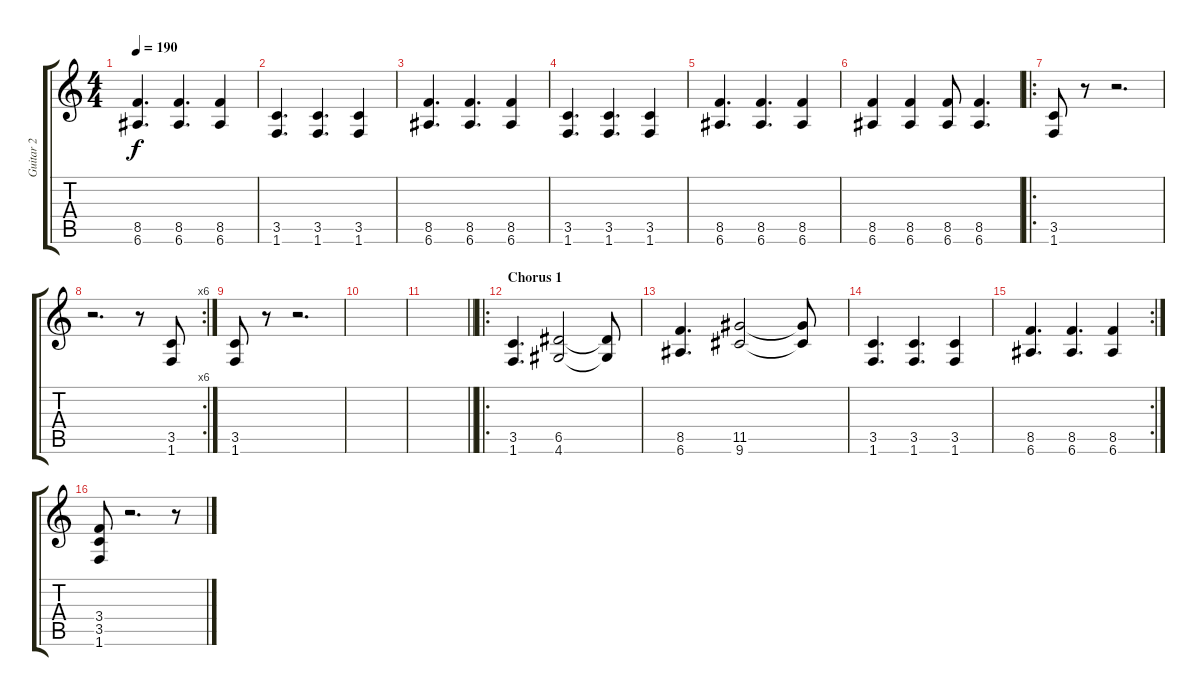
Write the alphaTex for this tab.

\track ("Guitar 2" "Guitar 2") {instrument overdrivenguitar}
\staff {score tabs}
\tuning (E4 B3 G3 D3 A2 E2) {hide}
\ts (4 4)
\tempo 190
\clef g2
\ks c
(8.5 6.6).4{d dy f} (8.5 6.6).4{d} (8.5 6.6).4 |
(3.5 1.6).4{d} (3.5 1.6).4{d} (3.5 1.6).4 |
(8.5 6.6).4{d} (8.5 6.6).4{d} (8.5 6.6).4 |
(3.5 1.6).4{d} (3.5 1.6).4{d} (3.5 1.6).4 |
(8.5 6.6).4{d} (8.5 6.6).4{d} (8.5 6.6).4 |
(8.5 6.6).4 (8.5 6.6).4 (8.5 6.6).8 (8.5 6.6).4{d} |
\ro
(3.5 1.6).8 r.8 r.2{d} |
\rc 6
r.2{d} r.8 (3.5 1.6).8 |
(3.5 1.6).8 r.8 r.2{d} |
|
\barLineRight lightlight
|
\ro
\section ("" "Chorus 1")
(3.5 1.6).4{d} (6.5 4.6).2 (6.5{t} 4.6{t}).8 |
(8.5 6.6).4{d} (11.5 9.6).2 (11.5{t} 9.6{t}).8 |
(3.5 1.6).4{d} (3.5 1.6).4{d} (3.5 1.6).4 |
\rc 2
(8.5 6.6).4{d} (8.5 6.6).4{d} (8.5 6.6).4 |
(3.4 3.5 1.6).8 r.2{d} r.8
